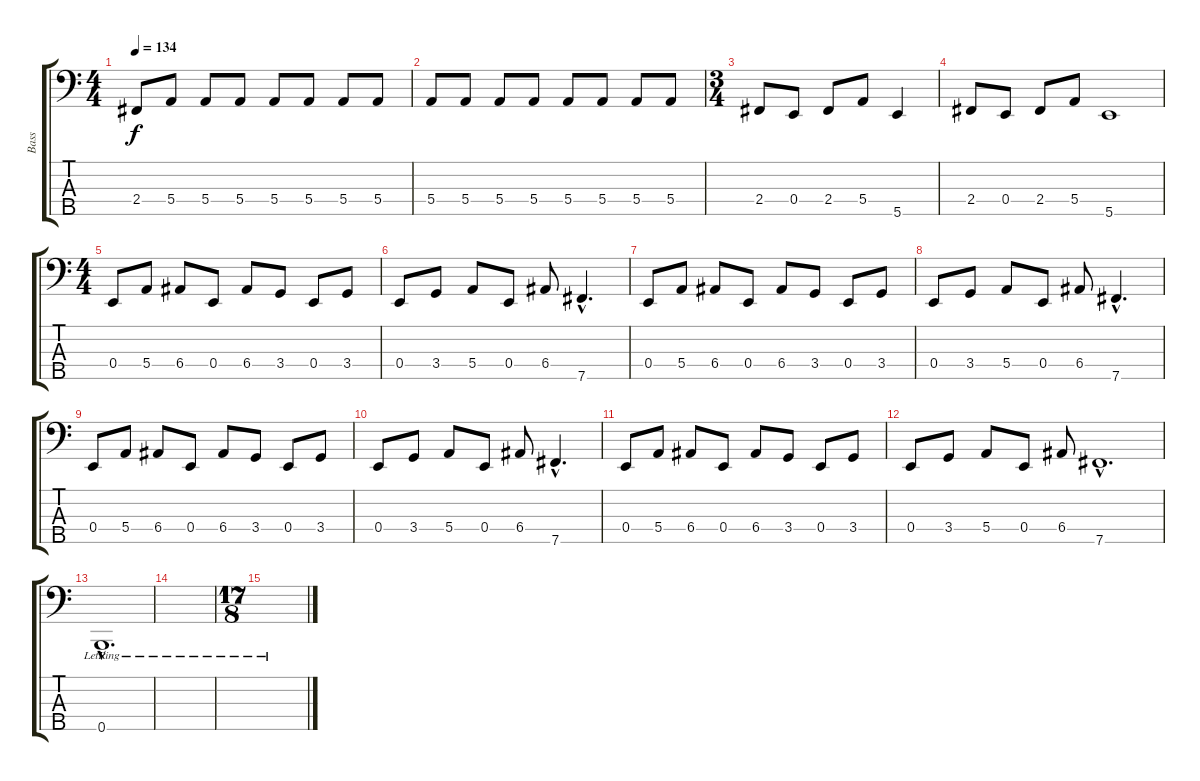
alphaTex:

\track ("Bass" "Bass") {instrument electricbassfinger}
\staff {score tabs}
\tuning (G2 D2 A1 E1 B0) {hide}
\ts (4 4)
\tempo 134
\clef f4
\ks c
2.4.8{dy f} 5.4.8 5.4.8 5.4.8 5.4.8 5.4.8 5.4.8 5.4.8 |
5.4.8 5.4.8 5.4.8 5.4.8 5.4.8 5.4.8 5.4.8 5.4.8 |
\ts (3 4)
2.4.8 0.4.8 2.4.8 5.4.8 5.5.4 |
2.4.8 0.4.8 2.4.8 5.4.8 5.5.1 |
\ts (4 4)
0.4.8 5.4.8 6.4.8 0.4.8 6.4.8 3.4.8 0.4.8 3.4.8 |
0.4.8 3.4.8 5.4.8 0.4.8 6.4.8 7.5{hac}.4{d} |
0.4.8 5.4.8 6.4.8 0.4.8 6.4.8 3.4.8 0.4.8 3.4.8 |
0.4.8 3.4.8 5.4.8 0.4.8 6.4.8 7.5{hac}.4{d} |
0.4.8 5.4.8 6.4.8 0.4.8 6.4.8 3.4.8 0.4.8 3.4.8 |
0.4.8 3.4.8 5.4.8 0.4.8 6.4.8 7.5{hac}.4{d} |
0.4.8 5.4.8 6.4.8 0.4.8 6.4.8 3.4.8 0.4.8 3.4.8 |
0.4.8 3.4.8 5.4.8 0.4.8 6.4.8 7.5{hac}.1{d} |
0.5{hac lr}.1{d} |
|
\ts (17 8)
